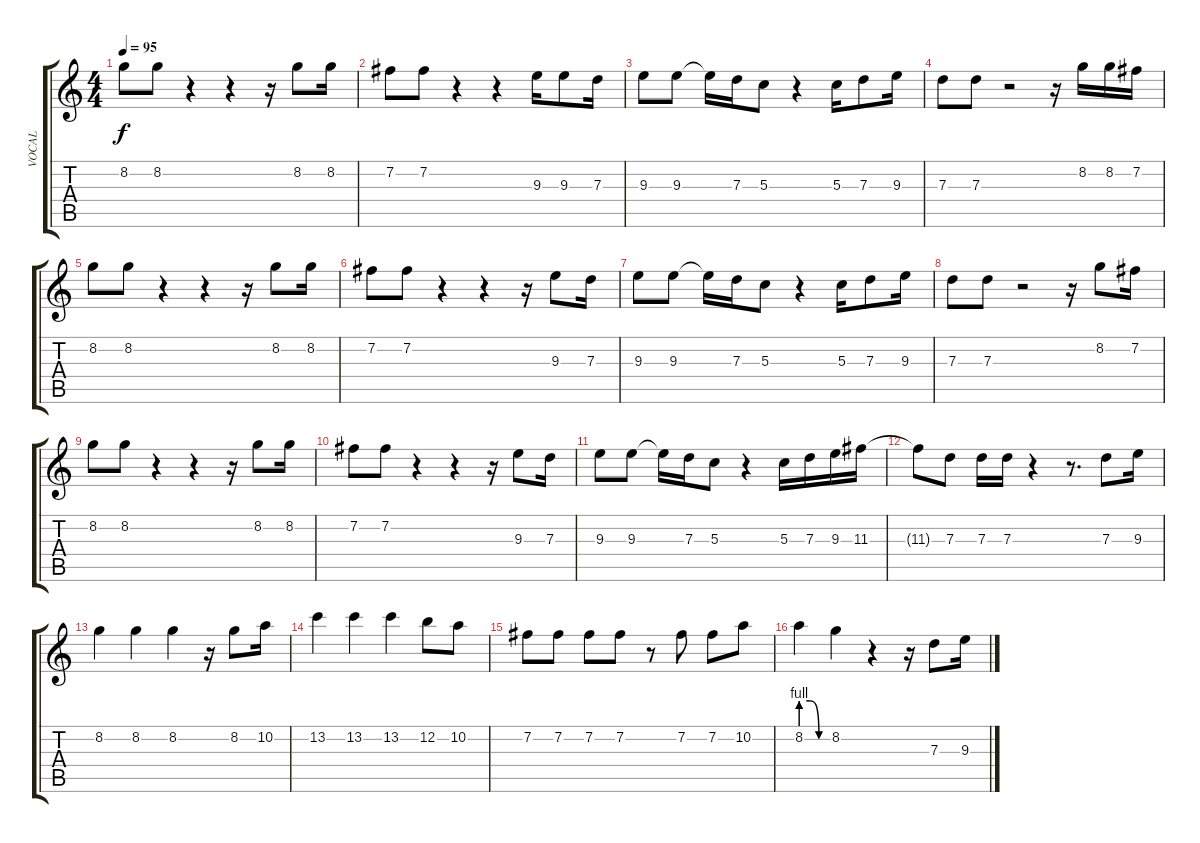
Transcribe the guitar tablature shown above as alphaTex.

\track ("VOCAL" "VOCAL") {instrument distortionguitar}
\staff {score tabs}
\tuning (E4 B3 G3 D3 A2 E2) {hide}
\ts (4 4)
\tempo 95
\clef g2
\ks c
8.2.8{dy f} 8.2.8 r.4 r.4 r.16 8.2.8 8.2.16 |
7.2.8 7.2.8 r.4 r.4 9.3.16 9.3.8 7.3.16 |
9.3.8 9.3.8 9.3{t}.16 7.3.16 5.3.8 r.4 5.3.16 7.3.8 9.3.16 |
7.3.8 7.3.8 r.2 r.16 8.2.16 8.2.16 7.2.16 |
8.2.8 8.2.8 r.4 r.4 r.16 8.2.8 8.2.16 |
7.2.8 7.2.8 r.4 r.4 r.16 9.3.8 7.3.16 |
9.3.8 9.3.8 9.3{t}.16 7.3.16 5.3.8 r.4 5.3.16 7.3.8 9.3.16 |
7.3.8 7.3.8 r.2 r.16 8.2.8 7.2.16 |
8.2.8 8.2.8 r.4 r.4 r.16 8.2.8 8.2.16 |
7.2.8 7.2.8 r.4 r.4 r.16 9.3.8 7.3.16 |
9.3.8 9.3.8 9.3{t}.16 7.3.16 5.3.8 r.4 5.3.16 7.3.16 9.3.16 11.3.16 |
11.3{t}.8 7.3.8 7.3.16 7.3.16 r.4 r.8{d} 7.3.8 9.3.16 |
8.2.4 8.2.4 8.2.4 r.16 8.2.8 10.2.16 |
13.2.4 13.2.4 13.2.4 12.2.8 10.2.8 |
7.2.8 7.2.8 7.2.8 7.2.8 r.8 7.2.8 7.2.8 10.2.8 |
8.2{be (custom 0 4 20 4 40 0 60 0)}.4 8.2.4 r.4 r.16 7.3.8 9.3.16
